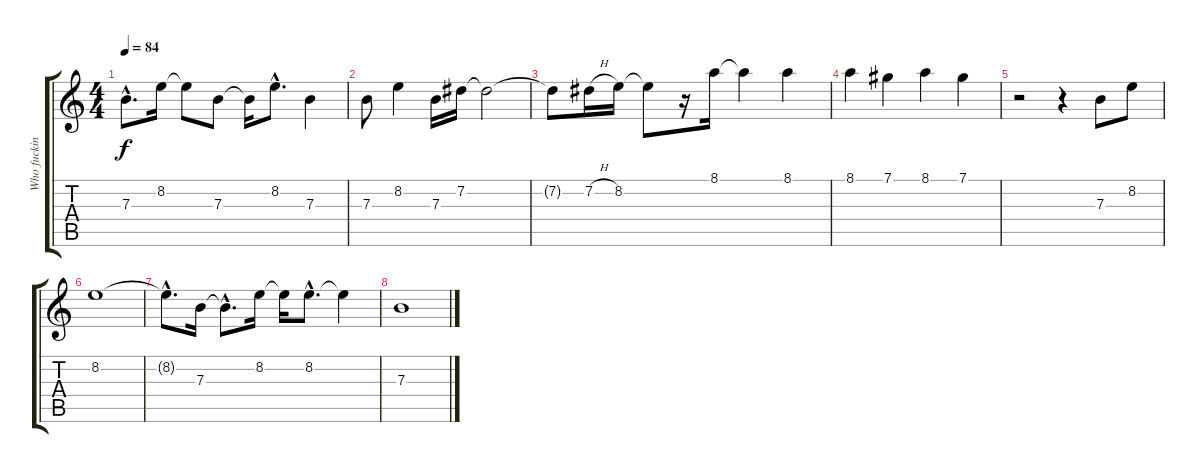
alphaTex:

\track ("Who fucking knows - Fills 2" "Who fuckin") {instrument distortionguitar}
\staff {score tabs}
\tuning (Db4 Ab3 E3 B2 Gb2 B1) {hide}
\ts (4 4)
\tempo 84
\clef g2
\ks c
7.3{hac}.8{d dy f} 8.2.16 8.2{t}.8 7.3.8 7.3{t}.16 8.2{hac}.8{d} 7.3.4 |
7.3.8 8.2.4 7.3.16 7.2.16 7.2{t}.2 |
7.2{t}.8 7.2{h}.16 8.2.16 8.2{t}.8 r.16 8.1.16 8.1{t}.4 8.1.4 |
8.1.4 7.1.4 8.1.4 7.1.4 |
r.2 r.4 7.3.8 8.2.8 |
8.2.1 |
8.2{hac t}.8{d} 7.3.16 7.3{hac t}.8{d} 8.2.16 8.2{t}.16 8.2{hac}.8{d} 8.2{t}.4 |
7.3.1
